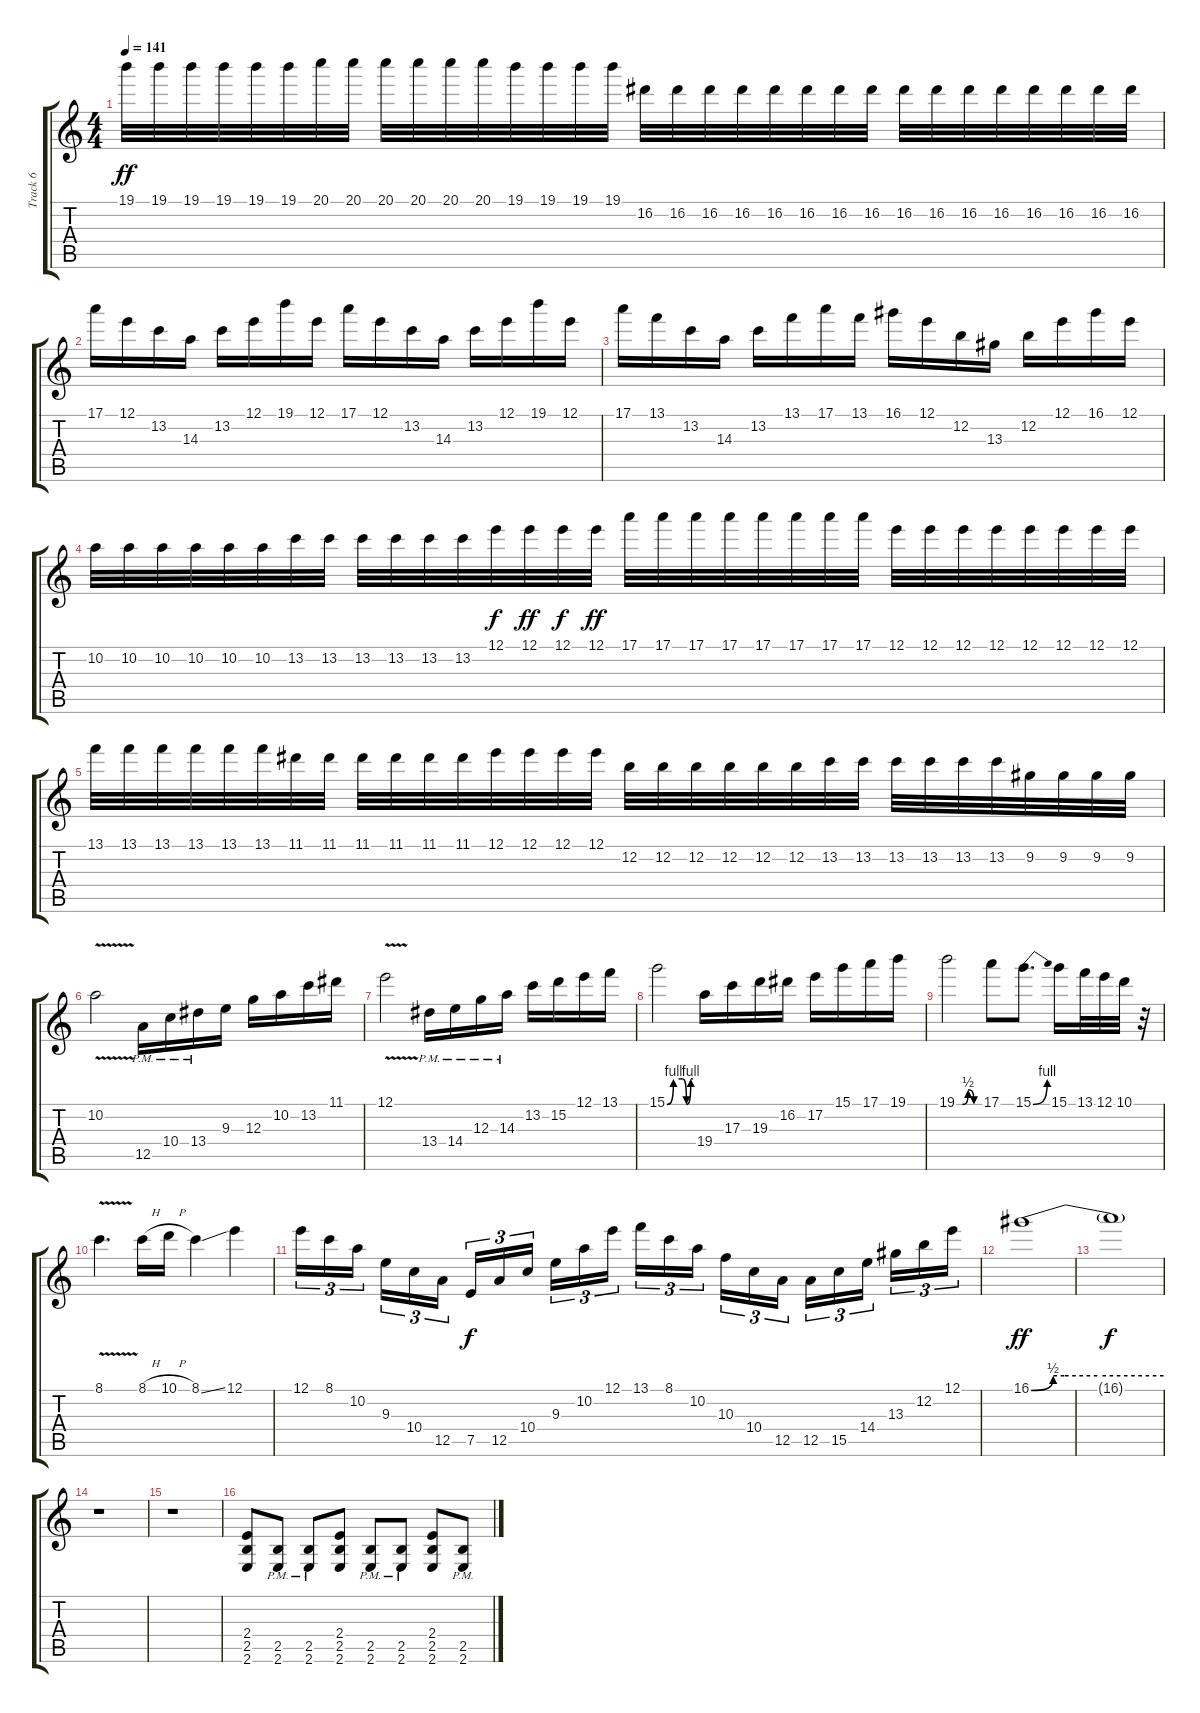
\track ("Track 6" "Track 6") {instrument distortionguitar}
\staff {score tabs}
\tuning (E4 B3 G3 D3 A2 D2) {hide}
\ts (4 4)
\tempo 141
\clef g2
\ks c
19.1.32{dy ff} 19.1.32 19.1.32 19.1.32 19.1.32 19.1.32 20.1.32 20.1.32 20.1.32 20.1.32 20.1.32 20.1.32 19.1.32 19.1.32 19.1.32 19.1.32 16.2.32 16.2.32 16.2.32 16.2.32 16.2.32 16.2.32 16.2.32 16.2.32 16.2.32 16.2.32 16.2.32 16.2.32 16.2.32 16.2.32 16.2.32 16.2.32 |
17.1.16 12.1.16 13.2.16 14.3.16 13.2.16 12.1.16 19.1.16 12.1.16 17.1.16 12.1.16 13.2.16 14.3.16 13.2.16 12.1.16 19.1.16 12.1.16 |
17.1.16 13.1.16 13.2.16 14.3.16 13.2.16 13.1.16 17.1.16 13.1.16 16.1.16 12.1.16 12.2.16 13.3.16 12.2.16 12.1.16 16.1.16 12.1.16 |
10.2.32 10.2.32 10.2.32 10.2.32 10.2.32 10.2.32 13.2.32 13.2.32 13.2.32 13.2.32 13.2.32 13.2.32 12.1.32{dy f} 12.1.32{dy ff} 12.1.32{dy f} 12.1.32{dy ff} 17.1.32 17.1.32 17.1.32 17.1.32 17.1.32 17.1.32 17.1.32 17.1.32 12.1.32 12.1.32 12.1.32 12.1.32 12.1.32 12.1.32 12.1.32 12.1.32 |
13.1.32 13.1.32 13.1.32 13.1.32 13.1.32 13.1.32 11.1.32 11.1.32 11.1.32 11.1.32 11.1.32 11.1.32 12.1.32 12.1.32 12.1.32 12.1.32 12.2.32 12.2.32 12.2.32 12.2.32 12.2.32 12.2.32 13.2.32 13.2.32 13.2.32 13.2.32 13.2.32 13.2.32 9.2.32 9.2.32 9.2.32 9.2.32 |
10.2{v}.2 12.5{pm}.16 10.4{pm}.16 13.4{pm}.16 9.3.16 12.3.16 10.2.16 13.2.16 11.1.16 |
12.1{v}.2 13.4{pm}.16 14.4{pm}.16 12.3{pm}.16 14.3{pm}.16 13.2.16 15.2.16 12.1.16 13.1.16 |
15.1{be (custom 0 0 15 4 35 4 45 0 55 4 60 4)}.2 19.4.16 17.3.16 19.3.16 16.2.16 17.2.16 15.1.16 17.1.16 19.1.16 |
19.1{be (custom 0 0 15 0 30 2 45 0 60 0)}.2 17.1.8 15.1{be (bend 0 0 60 4)}.8{d} 15.1.16 13.1.32 12.1.32 10.1.32 r.32 |
8.1{v}.4{d} 8.1{h}.16 10.1{h}.16 8.1{ss}.4 12.1.4 |
12.1.16{tu (3 2)} 8.1.16{tu (3 2)} 10.2.16{tu (3 2)} 9.3.16{tu (3 2)} 10.4.16{tu (3 2)} 12.5.16{tu (3 2)} 7.5.16{tu (3 2) dy f} 12.5.16{tu (3 2)} 10.4.16{tu (3 2)} 9.3.16{tu (3 2)} 10.2.16{tu (3 2)} 12.1.16{tu (3 2)} 13.1.16{tu (3 2)} 8.1.16{tu (3 2)} 10.2.16{tu (3 2)} 10.3.16{tu (3 2)} 10.4.16{tu (3 2)} 12.5.16{tu (3 2)} 12.5.16{tu (3 2)} 15.5.16{tu (3 2)} 14.4.16{tu (3 2)} 13.3.16{tu (3 2)} 12.2.16{tu (3 2)} 12.1.16{tu (3 2)} |
16.1{be (custom 0 0 10 2 15 2 30 2 60 2)}.1{dy ff} |
16.1{t}.1{dy f} |
r.1 |
r.1 |
(2.4 2.5 2.6).8 (2.5{pm} 2.6{pm}).8 (2.5{pm} 2.6{pm}).8 (2.4 2.5 2.6).8 (2.5{pm} 2.6{pm}).8 (2.5{pm} 2.6{pm}).8 (2.4 2.5 2.6).8 (2.5{pm} 2.6{pm}).8
